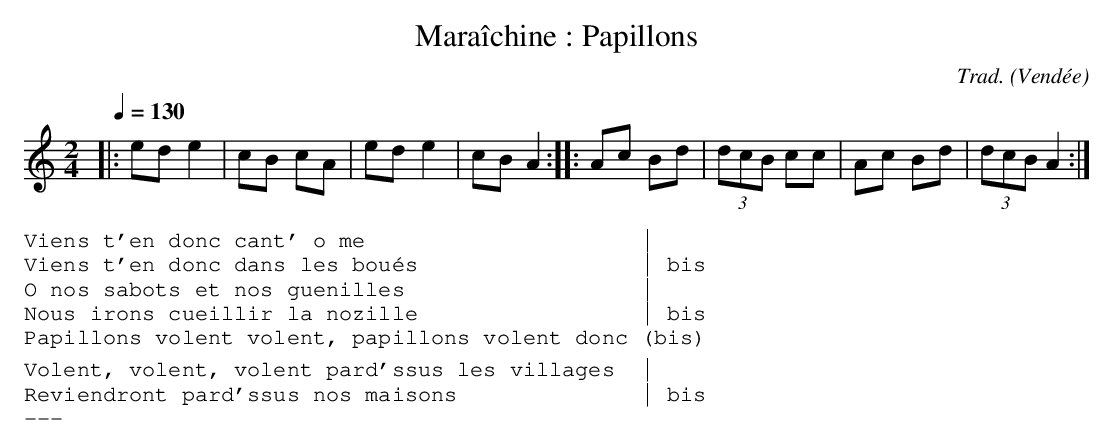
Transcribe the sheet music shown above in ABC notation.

X:1
T:Maraîchine : Papillons
C:Trad.
O:Vendée
M:2/4
L:1/8
Q:1/4=130
K:C
|: ed e2 | cB cA | ed e2 | cB A2 :: Ac Bd | (3dcB cc | Ac Bd | (3dcB A2 :|
%%textfont Courier 14
%%begintext

Viens t'en donc cant' o me                     |
Viens t'en donc dans les boués                 | bis
O nos sabots et nos guenilles                  |
Nous irons cueillir la nozille                 | bis
Papillons volent volent, papillons volent donc (bis)

Volent, volent, volent pard'ssus les villages  |
Reviendront pard'ssus nos maisons              | bis
---
